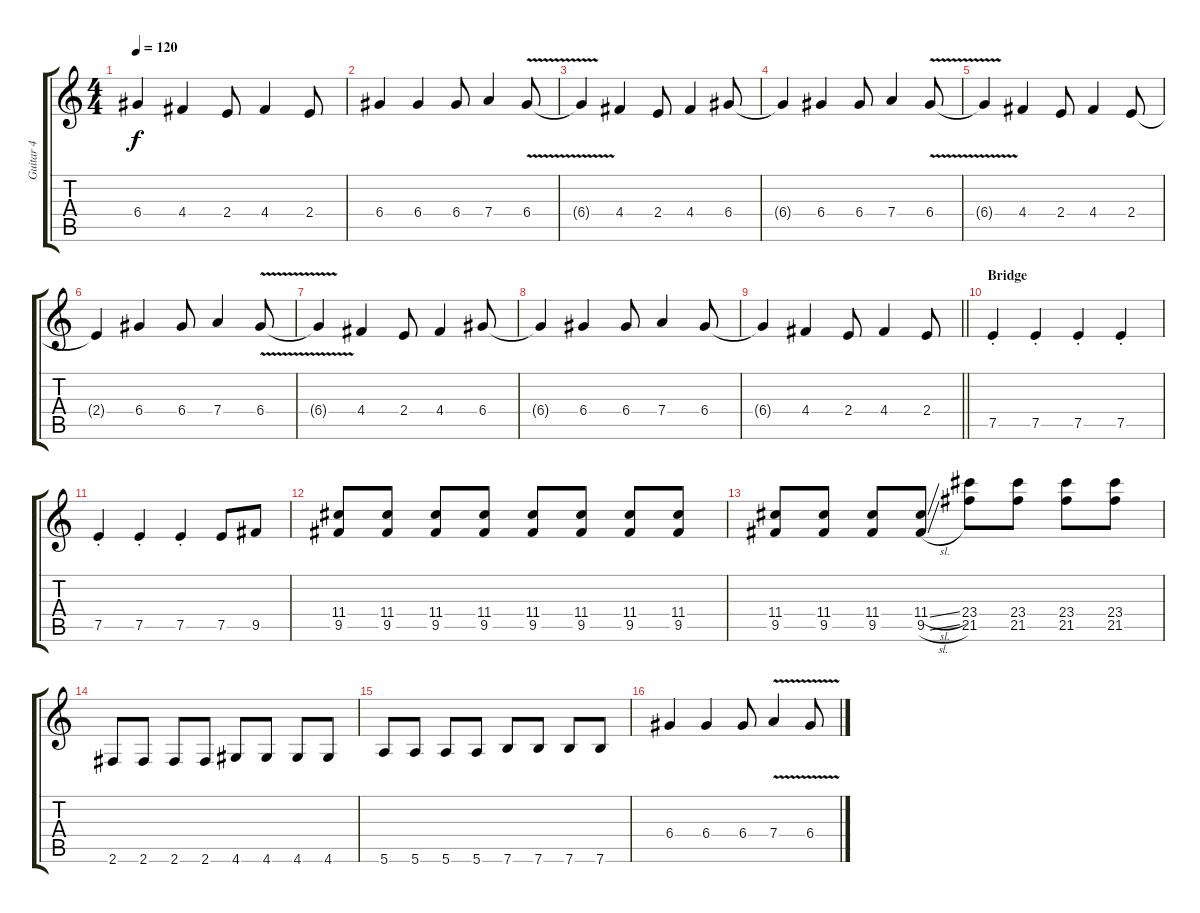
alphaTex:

\track ("Guitar 4" "Guitar 4") {instrument distortionguitar}
\staff {score tabs}
\tuning (E4 B3 G3 D3 A2 E2) {hide}
\ts (4 4)
\tempo 120
\clef g2
\ks c
6.4{t}.4{dy f} 4.4.4 2.4.8 4.4.4 2.4.8 |
6.4.4 6.4.4 6.4.8 7.4.4 6.4{v}.8 |
6.4{t}.4 4.4.4 2.4.8 4.4.4 6.4.8 |
6.4{t}.4 6.4.4 6.4.8 7.4.4 6.4{v}.8 |
6.4{t}.4 4.4.4 2.4.8 4.4.4 2.4.8 |
2.4{t}.4 6.4.4 6.4.8 7.4.4 6.4{v}.8 |
6.4{t}.4 4.4.4 2.4.8 4.4.4 6.4.8 |
6.4{t}.4 6.4.4 6.4.8 7.4.4 6.4.8 |
\barLineRight lightlight
6.4{t}.4 4.4.4 2.4.8 4.4.4 2.4.8 |
\section ("" "Bridge")
7.5{st}.4 7.5{st}.4 7.5{st}.4 7.5{st}.4 |
7.5{st}.4 7.5{st}.4 7.5{st}.4 7.5.8 9.5.8 |
(11.4 9.5).8 (11.4 9.5).8 (11.4 9.5).8 (11.4 9.5).8 (11.4 9.5).8 (11.4 9.5).8 (11.4 9.5).8 (11.4 9.5).8 |
(11.4 9.5).8 (11.4 9.5).8 (11.4 9.5).8 (11.4{sl} 9.5{sl}).8 (23.4 21.5).8 (23.4 21.5).8 (23.4 21.5).8 (23.4 21.5).8 |
2.6.8 2.6.8 2.6.8 2.6.8 4.6.8 4.6.8 4.6.8 4.6.8 |
5.6.8 5.6.8 5.6.8 5.6.8 7.6.8 7.6.8 7.6.8 7.6.8 |
6.4.4 6.4.4 6.4.8 7.4{v}.4 6.4{v}.8
